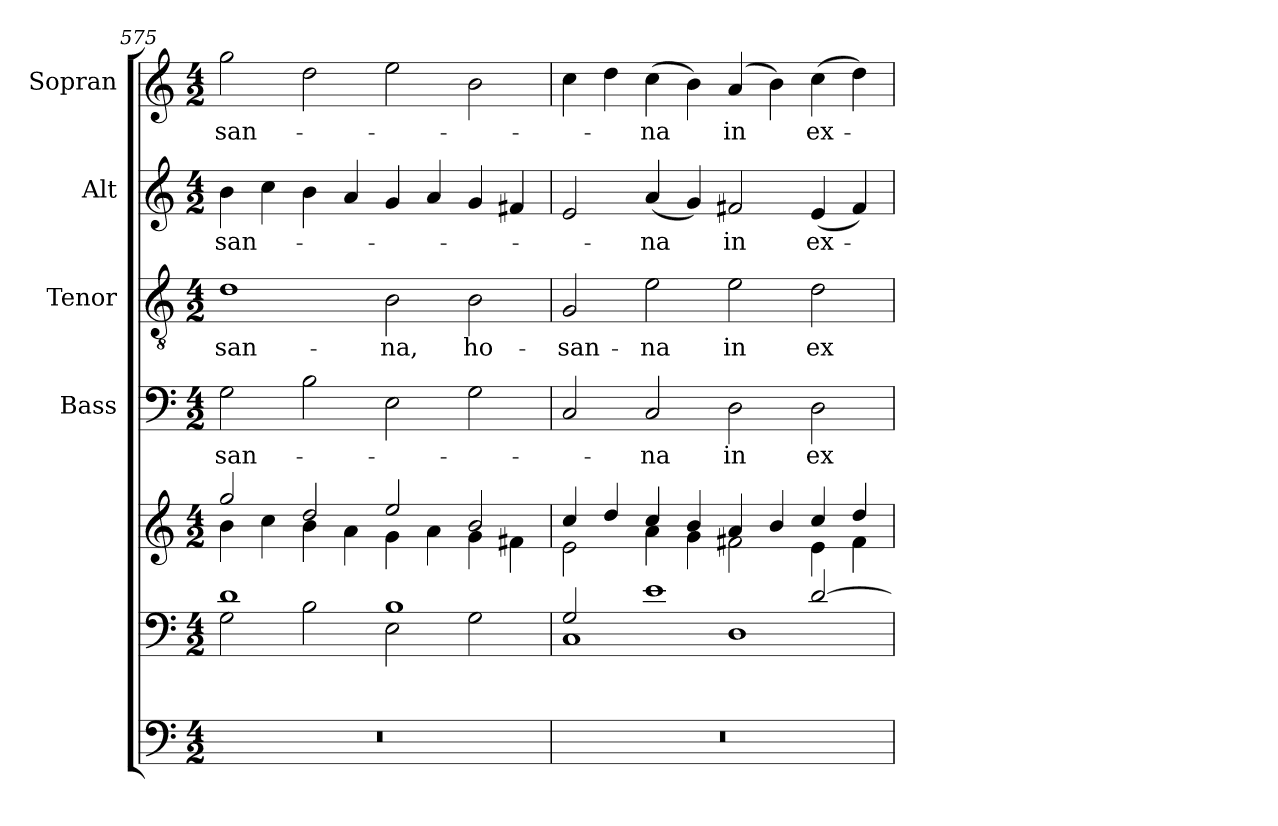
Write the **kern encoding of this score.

**kern	**kern	**kern	**kern	**text	**kern	**text	**kern	**text	**kern	**text
*part6	*part5	*part5	*part4	*part4	*part3	*part3	*part2	*part2	*part1	*part1
*staff7	*staff6	*staff5	*staff4	*staff4	*staff3	*staff3	*staff2	*staff2	*staff1	*staff1
*	*	*	*I"Bass	*	*I"Tenor	*	*I"Alt	*	*I"Sopran	*
*	*	*	*I'B.	*	*I'T.	*	*I'A.	*	*I'S.	*
*clefF4	*clefF4	*clefG2	*clefF4	*	*clefGv2	*	*clefG2	*	*clefG2	*
*k[]	*k[]	*k[]	*k[]	*	*k[]	*	*k[]	*	*k[]	*
*C:	*C:	*C:	*C:	*	*C:	*	*C:	*	*C:	*
*M4/2	*M4/2	*M4/2	*M4/2	*	*M4/2	*	*M4/2	*	*M4/2	*
=575	=575	=575	=575	=575	=575	=575	=575	=575	=575	=575
*	*^	*^	*	*	*	*	*	*	*	*
!	!	!	!	!	!	!LO:LY:b	!	!LO:LY:b	!	!LO:LY:b	!	!LO:LY:b
0r	1d	2G\	2gg/	4b\	2G\	-san-	1d	-san-	4b\	-san-	2gg\	-san-
.	.	.	.	4cc\	.	.	.	.	4cc\	.	.	.
.	.	2B\	2dd/	4b\	2B\	.	.	.	4b\	.	2dd\	.
.	.	.	.	4a\	.	.	.	.	4a/	.	.	.
!	!	!	!	!	!	!	!	!LO:LY:b	!	!	!	!
.	1B	2E\	2ee/	4g\	2E\	.	2B\	-na,	4g/	.	2ee\	.
.	.	.	.	4a\	.	.	.	.	4a/	.	.	.
!	!	!	!	!	!	!	!	!LO:LY:b	!	!	!	!
.	.	2G\	2b/	4g\	2G\	.	2B\	ho-	4g/	.	2b\	.
.	.	.	.	4f#X\	.	.	.	.	4f#X/	.	.	.
=576	=576	=576	=576	=576	=576	=576	=576	=576	=576	=576	=576	=576
!	!	!	!	!	!	!	!	!LO:LY:b	!	!	!	!
0r	2G/	1C	4cc/	2e\	2C/	.	2G/	-san-	2e/	.	4cc\	.
.	.	.	4dd/	.	.	.	.	.	.	.	4dd\	.
!	!	!	!	!	!	!LO:LY:b	!	!LO:LY:b	!	!LO:LY:b	!	!LO:LY:b
.	1e	.	4cc/	4a\	2C/	-na	2e\	-na	(<4a/	-na	(>4cc\	-na
.	.	.	4b/	4g\	.	.	.	.	4g/)	.	4b\)	.
!	!	!	!	!	!	!LO:LY:b	!	!LO:LY:b	!	!LO:LY:b	!	!LO:LY:b
.	.	1D	4a/	2f#X\	2D\	in	2e\	in	2f#X/	in	(4a/	in
.	.	.	4b/	.	.	.	.	.	.	.	4b\)	.
!	!	!	!	!	!	!LO:LY:b	!	!LO:LY:b	!	!LO:LY:b	!	!LO:LY:b
.	[>2d/	.	4cc/	4e\	2D\	ex-	2d\	ex-	(<4e/	ex-	(>4cc\	ex-
.	.	.	4dd/	4f#\	.	.	.	.	4f#/)	.	4dd\)	.
*	*v	*v	*	*	*	*	*	*	*	*	*	*
*	*	*v	*v	*	*	*	*	*	*	*	*
=	=	=	=	=	=	=	=	=	=	=
*-	*-	*-	*-	*-	*-	*-	*-	*-	*-	*-
